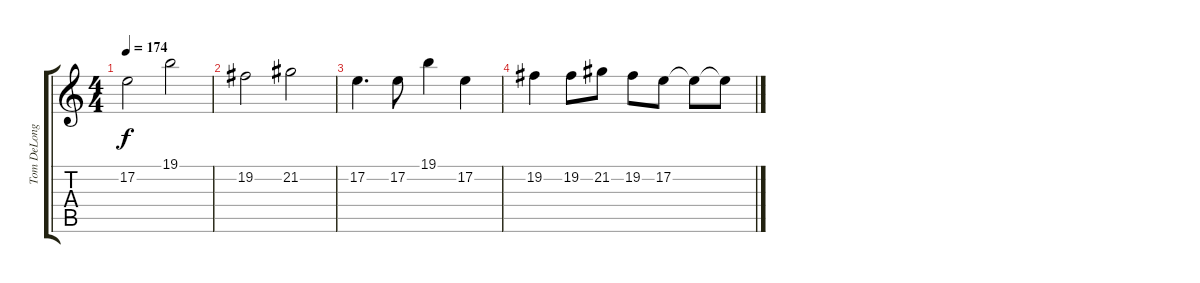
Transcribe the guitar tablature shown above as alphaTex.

\track ("Tom DeLonge - Vocals" "Tom DeLong") {instrument tenorsax}
\staff {score tabs}
\tuning (E4 B3 G3 D3 A2 E2) {hide}
\ts (4 4)
\tempo 174
\clef g2
\ks c
17.2.2{dy f balance 8} 19.1.2 |
19.2.2 21.2.2 |
17.2.4{d} 17.2.8 19.1.4 17.2.4 |
19.2.4 19.2.8 21.2.8 19.2.8 17.2.8 17.2{t}.8 17.2{t}.8
